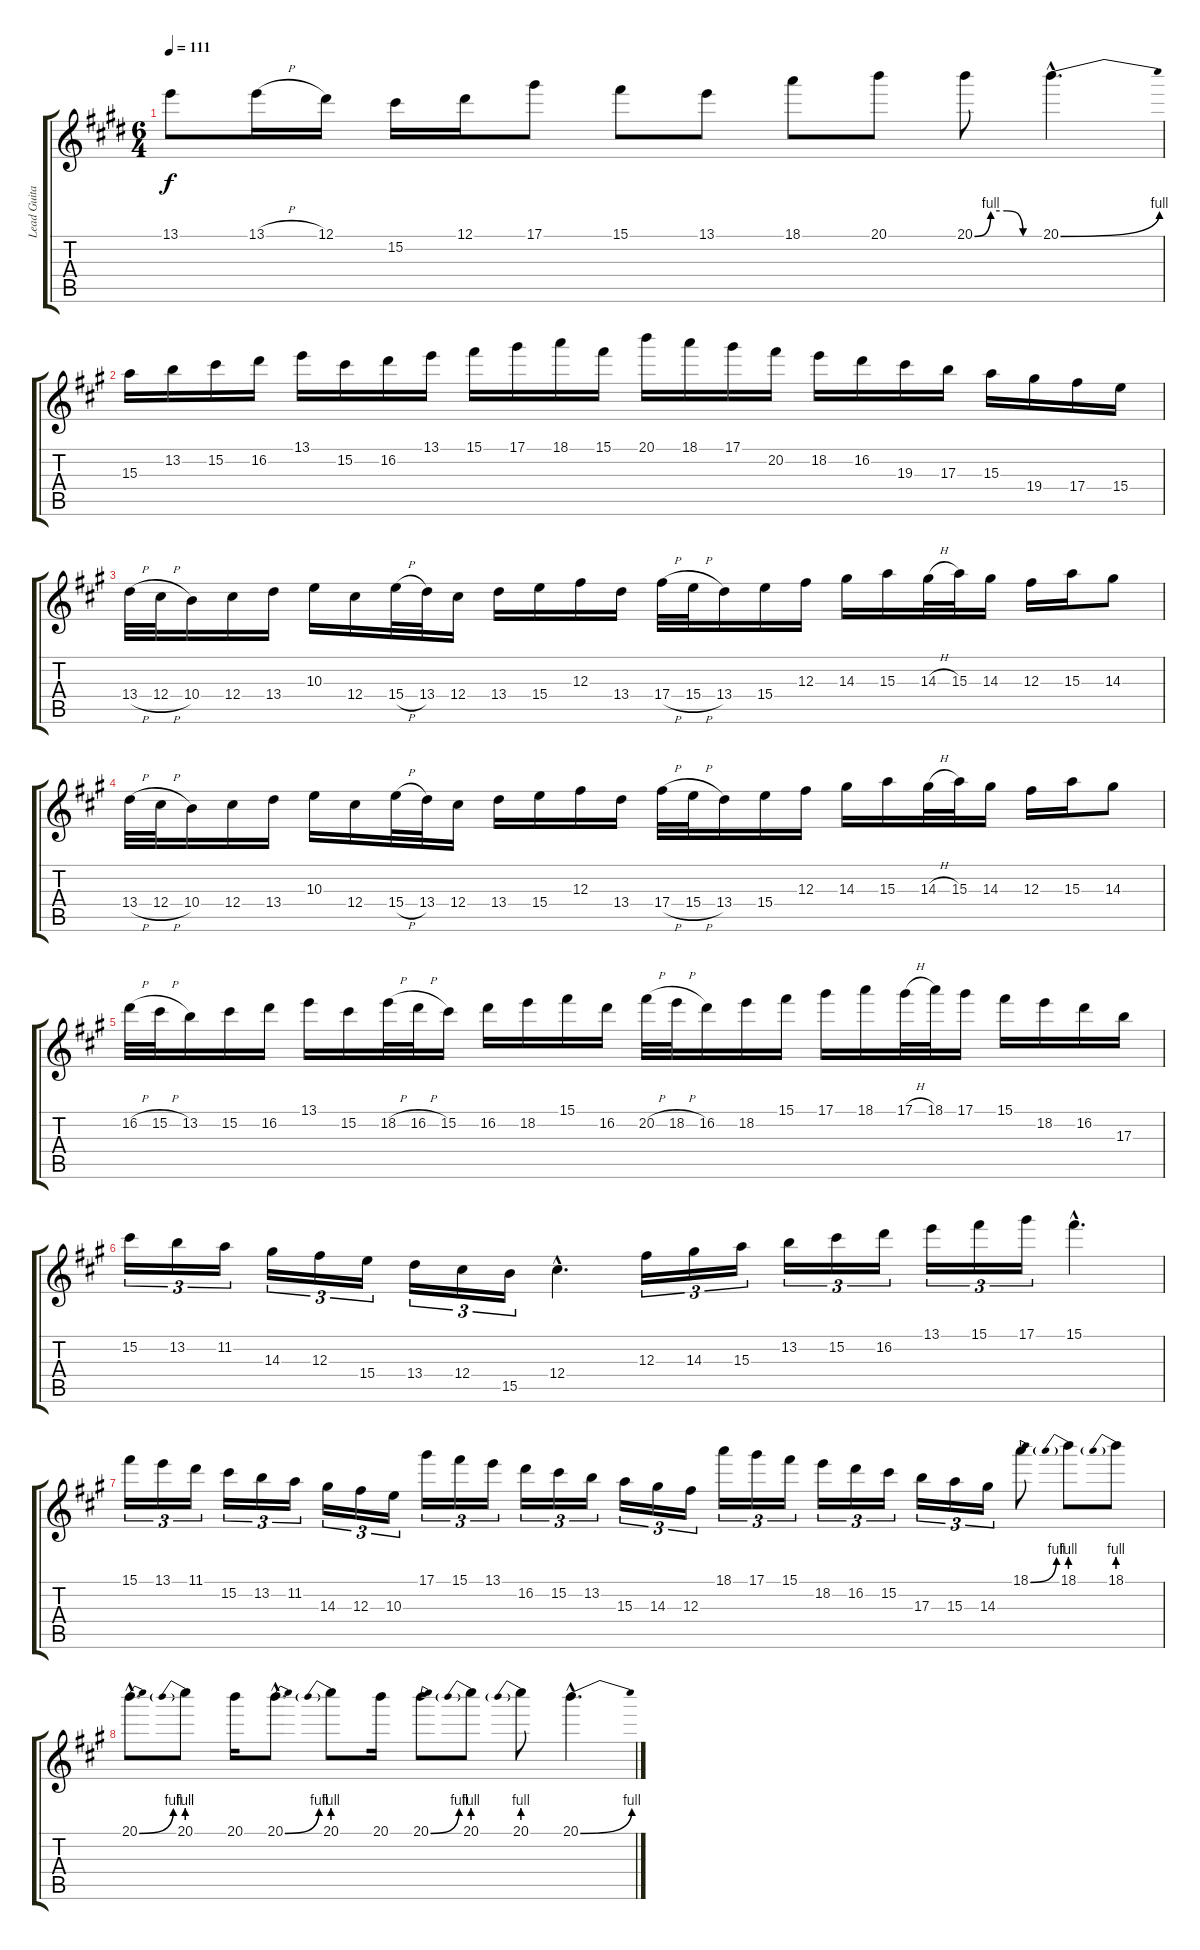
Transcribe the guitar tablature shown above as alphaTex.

\track ("Lead Guitar 1" "Lead Guita") {instrument distortionguitar}
\staff {score tabs}
\tuning (Eb4 Bb3 Gb3 Db3 Ab2 Eb2) {hide}
\ts (6 4)
\tempo 111
\clef g2
\ks c#minor
13.1.8{dy f} 13.1{h}.16 12.1.16 15.2.16 12.1.16 17.1.8 15.1.8 13.1.8 18.1.8 20.1.8 20.1{be (custom 0 0 15 4 30 4 45 0 60 0)}.8 20.1{be (bend 0 0 60 4) hac}.4{d} |
\ks f#minor
15.3.16{volume 16} 13.2.16 15.2.16 16.2.16 13.1.16 15.2.16 16.2.16 13.1.16 15.1.16 17.1.16 18.1.16 15.1.16 20.1.16 18.1.16 17.1.16 20.2.16 18.2.16 16.2.16 19.3.16 17.3.16 15.3.16 19.4.16 17.4.16 15.4.16 |
13.4{h}.32 12.4{h}.32 10.4.16 12.4.16 13.4.16 10.3.16 12.4.16 15.4{h}.32 13.4.32 12.4.16 13.4.16 15.4.16 12.3.16 13.4.16 17.4{h}.32 15.4{h}.32 13.4.16 15.4.16 12.3.16 14.3.16 15.3.16 14.3{h}.32 15.3.32 14.3.16 12.3.16 15.3.16 14.3.8 |
13.4{h}.32 12.4{h}.32 10.4.16 12.4.16 13.4.16 10.3.16 12.4.16 15.4{h}.32 13.4.32 12.4.16 13.4.16 15.4.16 12.3.16 13.4.16 17.4{h}.32 15.4{h}.32 13.4.16 15.4.16 12.3.16 14.3.16 15.3.16 14.3{h}.32 15.3.32 14.3.16 12.3.16 15.3.16 14.3.8 |
16.2{h}.32 15.2{h}.32 13.2.16 15.2.16 16.2.16 13.1.16 15.2.16 18.2{h}.32 16.2{h}.32 15.2.16 16.2.16 18.2.16 15.1.16 16.2.16 20.2{h}.32 18.2{h}.32 16.2.16 18.2.16 15.1.16 17.1.16 18.1.16 17.1{h}.32 18.1.32 17.1.16 15.1.16 18.2.16 16.2.16 17.3.16 |
15.2.16{tu (3 2)} 13.2.16{tu (3 2)} 11.2.16{tu (3 2)} 14.3.16{tu (3 2)} 12.3.16{tu (3 2)} 15.4.16{tu (3 2)} 13.4.16{tu (3 2)} 12.4.16{tu (3 2)} 15.5.16{tu (3 2)} 12.4{hac}.4{d} 12.3.16{tu (3 2)} 14.3.16{tu (3 2)} 15.3.16{tu (3 2)} 13.2.16{tu (3 2)} 15.2.16{tu (3 2)} 16.2.16{tu (3 2)} 13.1.16{tu (3 2)} 15.1.16{tu (3 2)} 17.1.16{tu (3 2)} 15.1{hac}.4{d} |
15.1.16{tu (3 2)} 13.1.16{tu (3 2)} 11.1.16{tu (3 2)} 15.2.16{tu (3 2)} 13.2.16{tu (3 2)} 11.2.16{tu (3 2)} 14.3.16{tu (3 2)} 12.3.16{tu (3 2)} 10.3.16{tu (3 2)} 17.1.16{tu (3 2)} 15.1.16{tu (3 2)} 13.1.16{tu (3 2)} 16.2.16{tu (3 2)} 15.2.16{tu (3 2)} 13.2.16{tu (3 2)} 15.3.16{tu (3 2)} 14.3.16{tu (3 2)} 12.3.16{tu (3 2)} 18.1.16{tu (3 2)} 17.1.16{tu (3 2)} 15.1.16{tu (3 2)} 18.2.16{tu (3 2)} 16.2.16{tu (3 2)} 15.2.16{tu (3 2)} 17.3.16{tu (3 2)} 15.3.16{tu (3 2)} 14.3.16{tu (3 2)} 18.1{be (bend 0 0 60 4)}.8 18.1{be (prebend 0 4 60 4)}.8 18.1{be (prebend 0 4 60 4)}.8 |
20.1{be (bend 0 0 60 4) hac}.8{d} 20.1{be (prebend 0 4 60 4)}.8 20.1.16 20.1{be (bend 0 0 60 4) hac}.8{d} 20.1{be (prebend 0 4 60 4)}.8 20.1.16 20.1{be (bend 0 0 60 4)}.8 20.1{be (prebend 0 4 60 4)}.8 20.1{be (prebend 0 4 60 4)}.8 20.1{be (bend 0 0 60 4) hac}.4{d}
